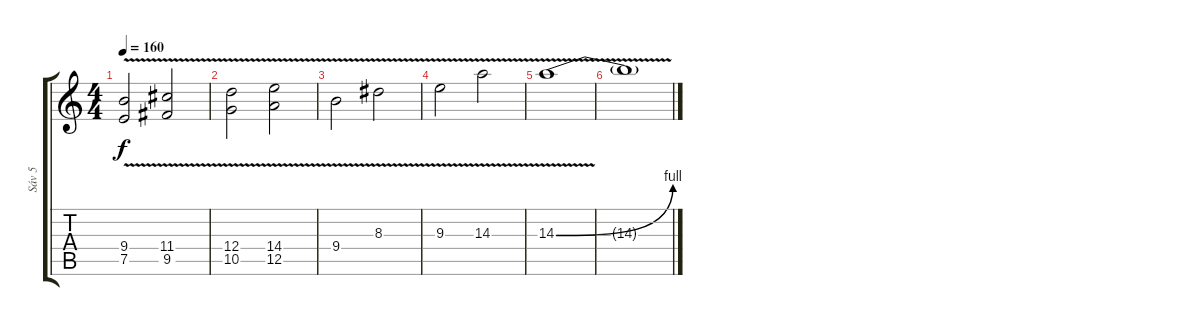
\track ("Sáv 5" "Sáv 5") {instrument distortionguitar}
\staff {score tabs}
\tuning (E4 B3 G3 D3 A2 E2) {hide}
\ts (4 4)
\tempo 160
\clef g2
\ks c
(9.4 7.5{v}).2{dy f} (11.4 9.5{v}).2 |
(12.4 10.5{v}).2 (14.4 12.5{v}).2 |
9.4{v}.2 8.3{v}.2 |
9.3{v}.2 14.3{v}.2 |
14.3{be (bend 0 0 60 4) v}.1 |
14.3{t}.1{volume 0}
